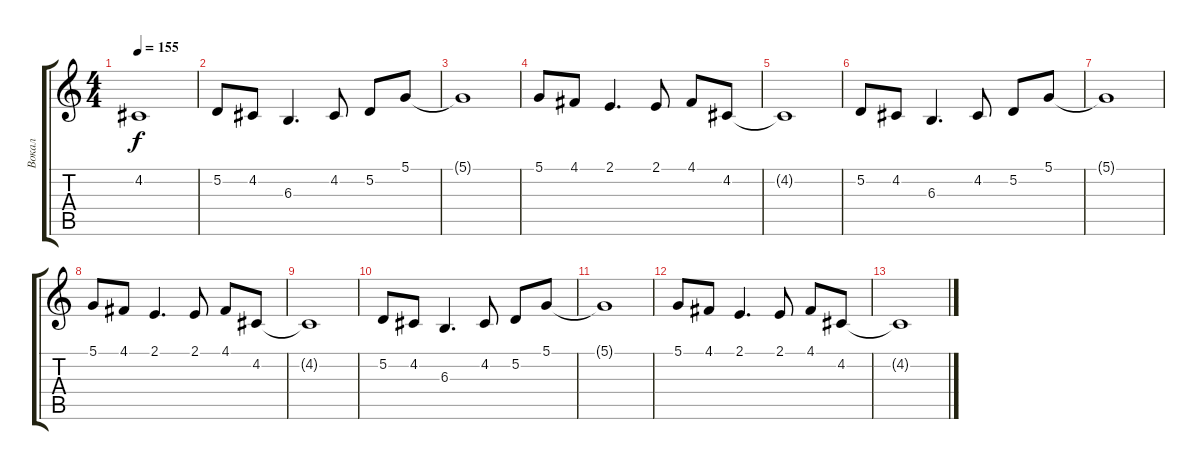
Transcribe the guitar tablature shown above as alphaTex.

\track ("Вокал" "Вокал") {instrument pad1newage}
\staff {score tabs}
\tuning (D4 A3 F3 C3 G2 D2) {hide}
\ts (4 4)
\tempo 155
\clef g2
\ks c
4.2{t}.1{dy f} |
5.2.8 4.2.8 6.3.4{d} 4.2.8 5.2.8 5.1.8 |
5.1{t}.1 |
5.1.8 4.1.8 2.1.4{d} 2.1.8 4.1.8 4.2.8 |
4.2{t}.1 |
5.2.8 4.2.8 6.3.4{d} 4.2.8 5.2.8 5.1.8 |
5.1{t}.1 |
5.1.8 4.1.8 2.1.4{d} 2.1.8 4.1.8 4.2.8 |
4.2{t}.1 |
5.2.8 4.2.8 6.3.4{d} 4.2.8 5.2.8 5.1.8 |
5.1{t}.1 |
5.1.8 4.1.8 2.1.4{d} 2.1.8 4.1.8 4.2.8 |
4.2{t}.1
